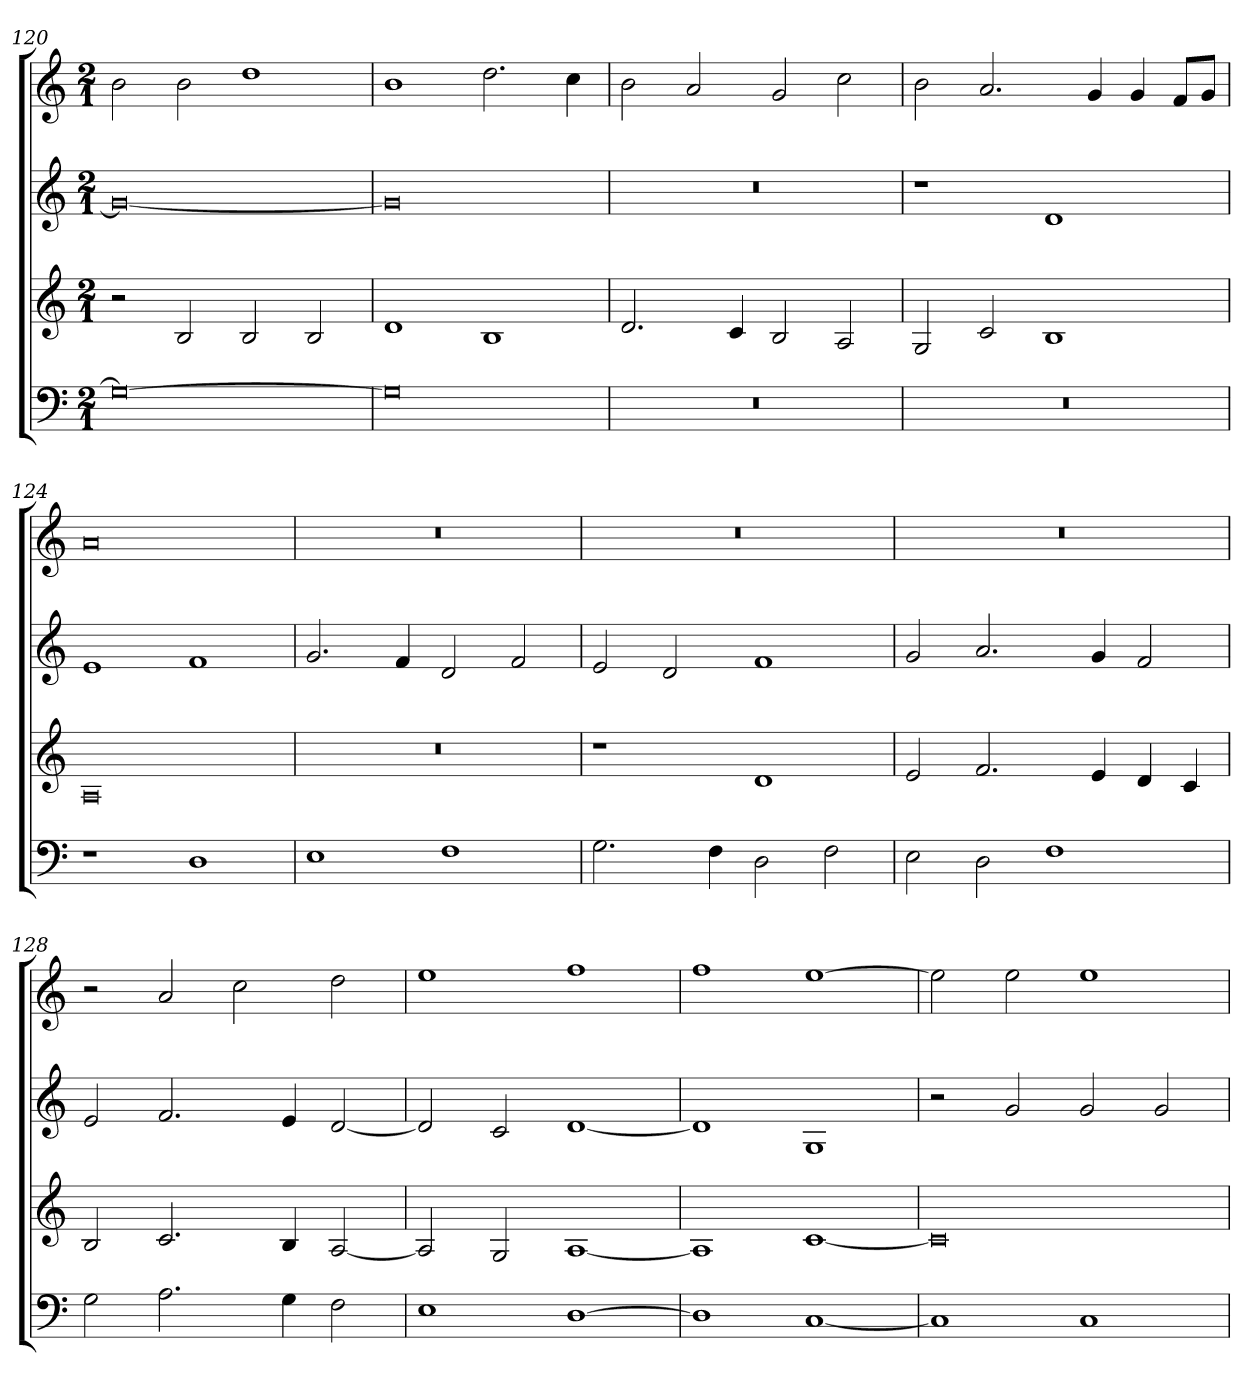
**kern	**kern	**kern	**kern
*part4	*part3	*part2	*part1
*staff4	*staff3	*staff2	*staff1
*clefF4	*clefG2	*clefG2	*clefG2
*M2/1	*M2/1	*M2/1	*M2/1
=120	=120	=120	=120
0G_	2r	0g_	2b
.	2B	.	2b
.	2B	.	1dd
.	2B	.	.
=121	=121	=121	=121
0G]	1d	0g]	1b
.	1B	.	2.dd
.	.	.	4cc
=122	=122	=122	=122
0r	2.d	0r	2b
.	.	.	2a
.	4c	.	.
.	2B	.	2g
.	2A	.	2cc
=123	=123	=123	=123
0r	2G	1r	2b
.	2c	.	2.a
.	1B	1d	.
.	.	.	4g
.	.	.	4g
.	.	.	8fL
.	.	.	8gJ
=124	=124	=124	=124
1r	0A	1e	0a
1D	.	1f	.
=125	=125	=125	=125
1E	0r	2.g	0r
.	.	4f	.
1F	.	2d	.
.	.	2f	.
=126	=126	=126	=126
2.G	1r	2e	0r
.	.	2d	.
4F	.	.	.
2D	1d	1f	.
2F	.	.	.
=127	=127	=127	=127
2E	2e	2g	0r
2D	2.f	2.a	.
1F	.	.	.
.	4e	4g	.
.	4d	2f	.
.	4c	.	.
=128	=128	=128	=128
2G	2B	2e	2r
2.A	2.c	2.f	2a
.	.	.	2cc
4G	4B	4e	.
2F	[2A	[2d	2dd
=129	=129	=129	=129
1E	2A]	2d]	1ee
.	2G	2c	.
[1D	[1A	[1d	1ff
=130	=130	=130	=130
1D]	1A]	1d]	1ff
[1C	[1c	1G	[1ee
=131	=131	=131	=131
1C]	0c]	2r	2ee]
.	.	2g	2ee
1C	.	2g	1ee
.	.	2g	.
=	=	=	=
*-	*-	*-	*-
